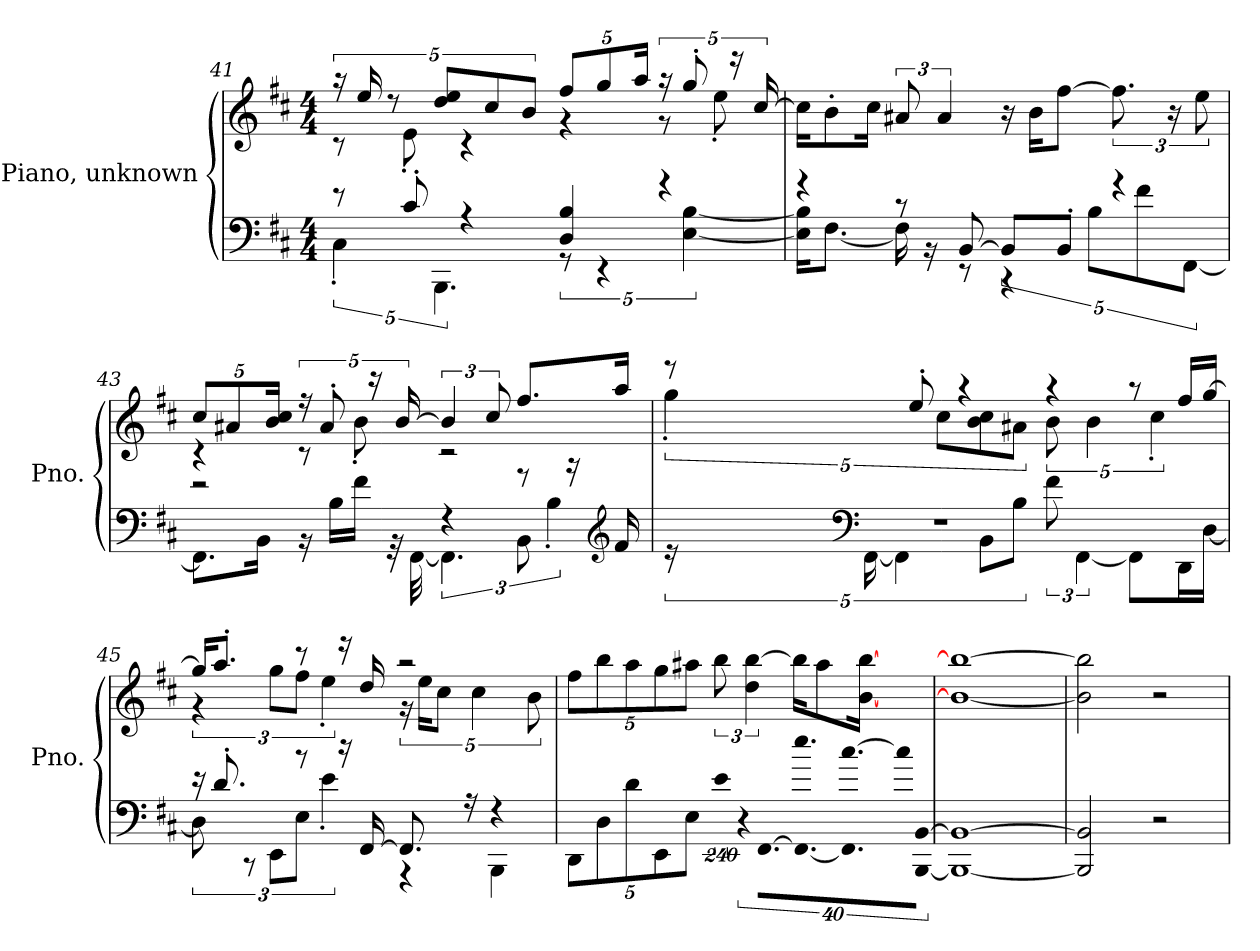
**kern	**kern
*part1	*part1
*staff2	*staff1
*I"Piano, unknown	*
*I'Pno.	*
!!LO:LB:g=z
*clefF4	*clefG2
*k[f#c#]	*k[f#c#]
*M4/4	*M4/4
=41	=41
*^	*^
8r	5C#'\	20r	8r
.	.	20ee/	.
.	.	10r	.
8c#'/	.	.	8e'\
.	5.BBB\	10dd/ 10ee/L	.
4r	.	.	4r
.	.	10cc#/	.
.	.	10b/J	.
4D/ 4B/	10r	10ff#/L	4r
.	5r	10gg/	.
.	.	20aa/Jk	.
4r	.	20r	8r
.	[5E\ [5B\	10gg'/	.
.	.	.	8ee'\
.	.	20r	.
.	.	[20cc#/	.
*	*	*v	*v
=42	=42	=42
4r	16E\] 16B\]KL	16cc#\KL]
.	[8.F#\J	8b'\
.	.	16cc#\Jk
8r	16F#\]	12a#X/
.	16r	.
.	.	6a#/
[8BB/	8r	.
8BB/L]	5r	16r
.	.	16b\KL
8BB'/J	.	[8ff#\J
.	10B\L	.
4r	.	12.ff#\]
.	10f#\	.
.	.	24r
.	[10FF#\J	.
.	.	12ee\
!!LO:LB:g=z
=43	=43	=43
*	*	*^
2r	8.FF#\L]	10cc#/L	4r
.	.	10a#X/	.
.	16BB\Jk	.	.
.	.	20b/ 20cc#/Jk	.
.	16r	20r	8r
.	.	10a#'/	.
.	16B\LL	.	.
.	16f#\JJ	.	8b'\
.	.	20r	.
.	32r	.	.
.	.	[20b/	.
.	[32FF#\	.	.
4r	6.FF#\]	6b/]	2r
.	.	12cc#/	.
8r	12BB\	8.ff#/L	.
.	6B'\	.	.
16r	.	.	.
*clefG2	*	*	*
16f#/	.	16aa/Jk	.
=44	=44	=44	=44
1r	20r	8r	5gg'\
*clefF4	*	*	*
.	[20FF#\	.	.
.	5FF#\]	.	.
.	.	8ee'/	.
.	.	.	10cc#\L
.	.	4r	.
.	10BB\L	.	10b\ 10cc#\
.	10B\J	.	10a#X\J
.	12f#\	4r	10b\
.	[6FF#\	.	.
.	.	.	5b\
.	8FF#\L]	8r	.
.	.	.	5cc#'\
.	16DD\L	16ff#/LL	.
.	[16D\JJ	[16gg/JJ	.
!!LO:LB:g=z	!!
=45	=45	=45	=45
16r	12D\]	16gg/KL]	6r
8.d'/	.	8.aa'/J	.
.	12r	.	.
.	12EE\L	.	12gg\L
8r	12E\J	8r	12ff#\J
.	6e'\	.	6ee'\
16r	.	16r	.
[16FF#/	.	16dd/	.
8.FF#/]	4r	2r	20r
.	.	.	20ee\KL
.	.	.	10cc#\J
16r	.	.	.
.	.	.	5cc#\
4r	4BBB\	.	.
.	.	.	10b\
*v	*v	*	*
*	*v	*v
=46	=46
*Xbrackettup	*Xbrackettup
10DD\L	10ff#\L
10D\	10bb\
10d\	10aa\
10EE\	10gg\
10E\J	10aa#X\J
*brackettup	*
!LO:N:vis=16	!
*	*brackettup
1920%137e\	12bb\
!LO:N:vis=32	!
640%23r	.
.	6dd\ [6bb\
!LO:N:vis=16.	!
[960%103FF#\LL	.
!LO:N:vis=16.	!
960%103FF#\_ 960%103ee\	.
.	16bb\KL]
.	8aa#\
!LO:N:vis=16.	!
960%103FF#\] [960%103cc#\	.
!LO:N:vis=32	!
640%23cc#\L]	.
.	[16b\ [16bb\Jk
!LO:N:vis=32	!
[640%23BBB\ [640%23BB\JJJ	.
.	960ryy
=47	=47
1BBB_ 1BB_	1b_ 1bb_
=48	=48
2BBB/] 2BB/]	2b\] 2bb\]
2r	2r
=	=
*-	*-
